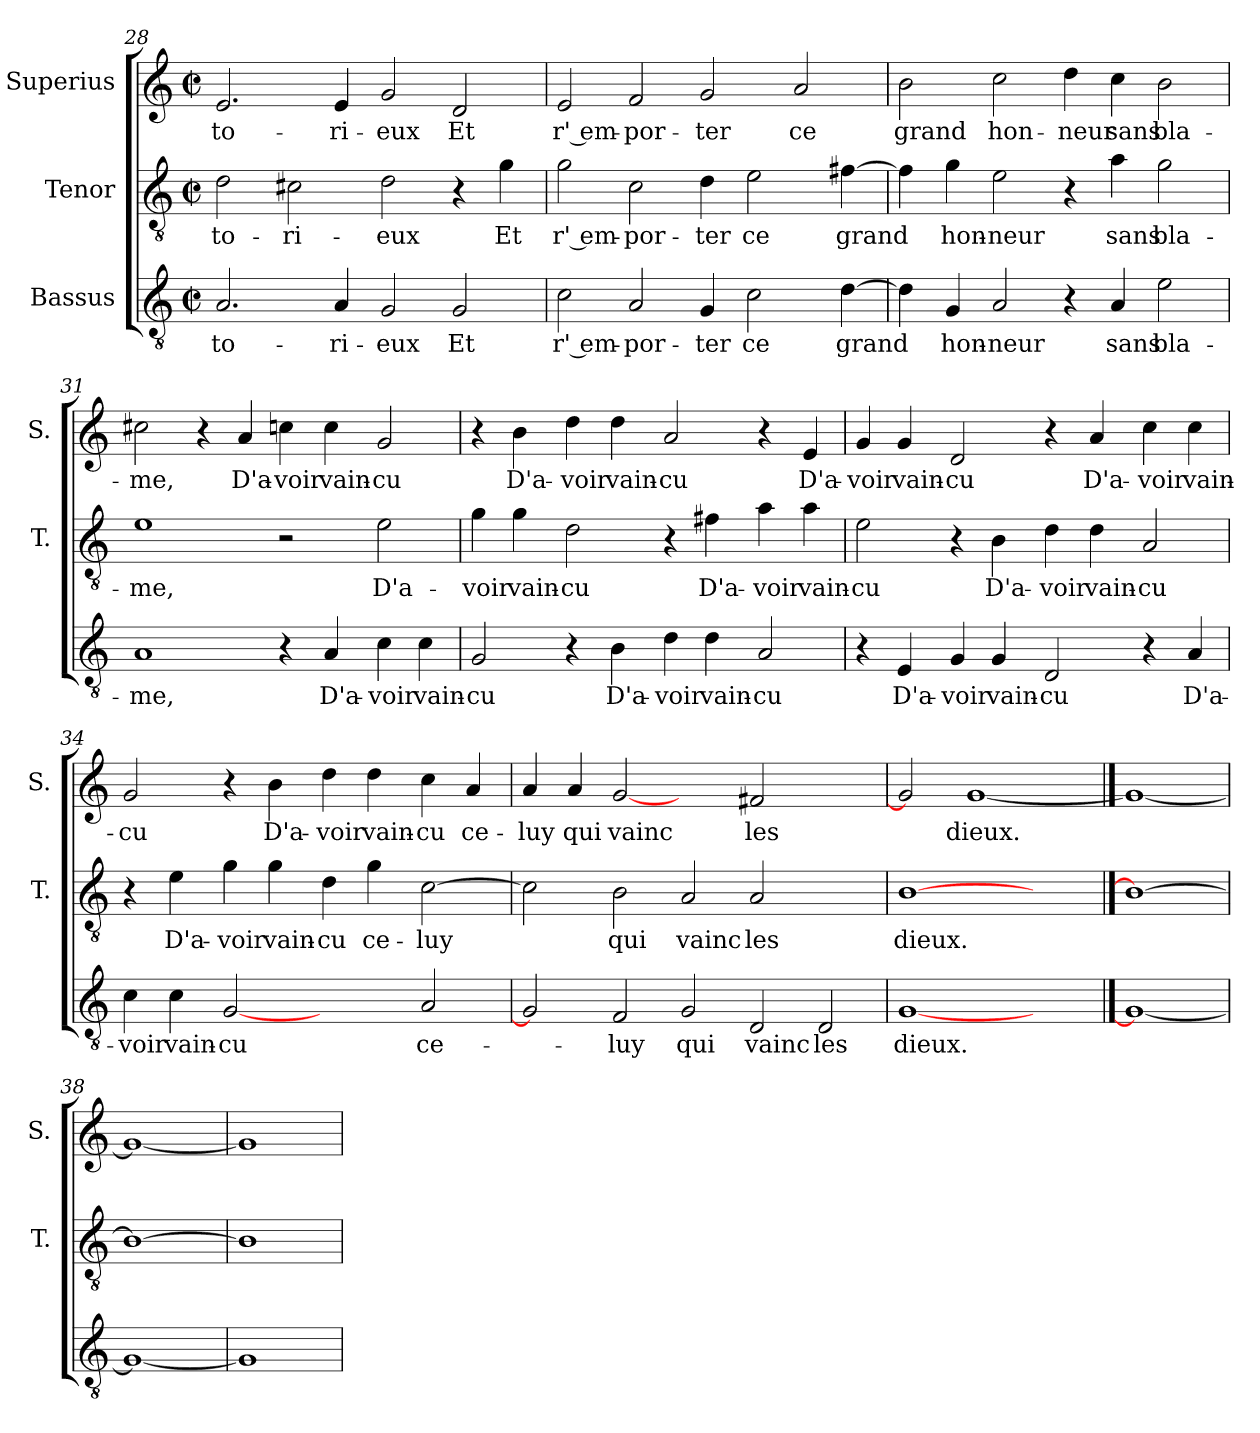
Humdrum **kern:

**kern	**text	**kern	**text	**kern	**text
*part3	*part3	*part2	*part2	*part1	*part1
*staff3	*staff3	*staff2	*staff2	*staff1	*staff1
*I"Bassus	*	*I"Tenor	*	*I"Superius	*
*	*	*I'T.	*	*I'S.	*
*clefGv2	*	*clefGv2	*	*clefG2	*
*k[]	*	*k[]	*	*k[]	*
*C:	*	*C:	*	*C:	*
*M2/2	*	*M2/2	*	*M2/2	*
*met(c|)	*	*met(c|)	*	*met(c|)	*
=28	=28	=28	=28	=28	=28
2.A/	-to-	2d\	-to-	2.e/	-to-
.	.	2c#X\	-ri-	.	.
4A/	-ri-	.	.	4e/	-ri-
2G/	-eux	2d\	-eux	2g/	-eux
2G/	Et	4r	.	2d/	Et
.	.	4g\	Et	.	.
=29	=29	=29	=29	=29	=29
2c\	r' em-	2g\	r' em-	2e/	r' em-
2A/	-por-	2c\	-por-	2f/	-por-
4G/	-ter	4d\	-ter	2g/	-ter
2c\	ce	2e\	ce	.	.
.	.	.	.	2a/	ce
[4d\	grand	[4f#X\	grand	.	.
=30	=30	=30	=30	=30	=30
4d\]	.	4f#\]	.	2b\	grand
4G/	hon-	4g\	hon-	.	.
2A/	-neur	2e\	-neur	2cc\	hon-
4r	.	4r	.	4dd\	-neur
4A/	sans	4a\	sans	4cc\	sans
2e\	bla-	2g\	bla-	2b\	bla-
=31	=31	=31	=31	=31	=31
1A/	-me,	1e\	-me,	2cc#X\	-me,
.	.	.	.	4r	.
.	.	.	.	4a/	D'a-
4r	.	2r	.	4ccn\	-voir
4A/	D'a-	.	.	4cc\	vain-
4c\	-voir	2e\	D'a-	2g/	-cu
4c\	vain-	.	.	.	.
!!LO:LB:g=z
=32	=32	=32	=32	=32	=32
2G/	-cu	4g\	-voir	4r	.
.	.	4g\	vain-	4b\	D'a-
4r	.	2d\	-cu	4dd\	-voir
4B\	D'a-	.	.	4dd\	vain-
4d\	-voir	4r	.	2a/	-cu
4d\	vain-	4f#X\	D'a-	.	.
2A/	-cu	4a\	-voir	4r	.
.	.	4a\	vain-	4e/	D'a-
=33	=33	=33	=33	=33	=33
4r	.	2e\	-cu	4g/	-voir
4E/	D'a-	.	.	4g/	vain-
4G/	-voir	4r	.	2d/	-cu
4G/	vain-	4B\	D'a-	.	.
2D/	-cu	4d\	-voir	4r	.
.	.	4d\	vain-	4a/	D'a-
4r	.	2A/	-cu	4cc\	-voir
4A/	D'a-	.	.	4cc\	vain-
=34	=34	=34	=34	=34	=34
4c\	-voir	4r	.	2g/	-cu
4c\	vain-	4e\	D'a-	.	.
[2G/	-cu	4g\	-voir	4r	.
.	.	4g\	vain-	4b\	D'a-
2ryy	.	4d\	-cu	4dd\	-voir
.	.	4g\	ce-	4dd\	vain-
2A/	ce-	[2c\	-luy	4cc\	-cu
.	.	.	.	4a/	ce-
=35	=35	=35	=35	=35	=35
2G/]	.	2c\]	.	4a/	-luy
.	.	.	.	4a/	qui
2F/	-luy	2B\	qui	[2g/	vainc
2G/	qui	2A/	vainc	2ryy	.
2D/	vainc	2A/	les	2f#X/	les
2D/	les	2ryy	.	2ryy	.
=36	=36	=36	=36	=36	=36
[1G/	dieux.	[1B\	dieux.	2g/]	.
.	.	.	.	[1g/	dieux.
2ryy	.	2ryy	.	.	.
==37	==37	==37	==37	==37	==37
1G/_	.	1B\_	.	1g/_	.
=38	=38	=38	=38	=38	=38
1G/_	.	1B\_	.	1g/_	.
=39	=39	=39	=39	=39	=39
1G/]	.	1B\]	.	1g/]	.
=	=	=	=	=	=
*-	*-	*-	*-	*-	*-
